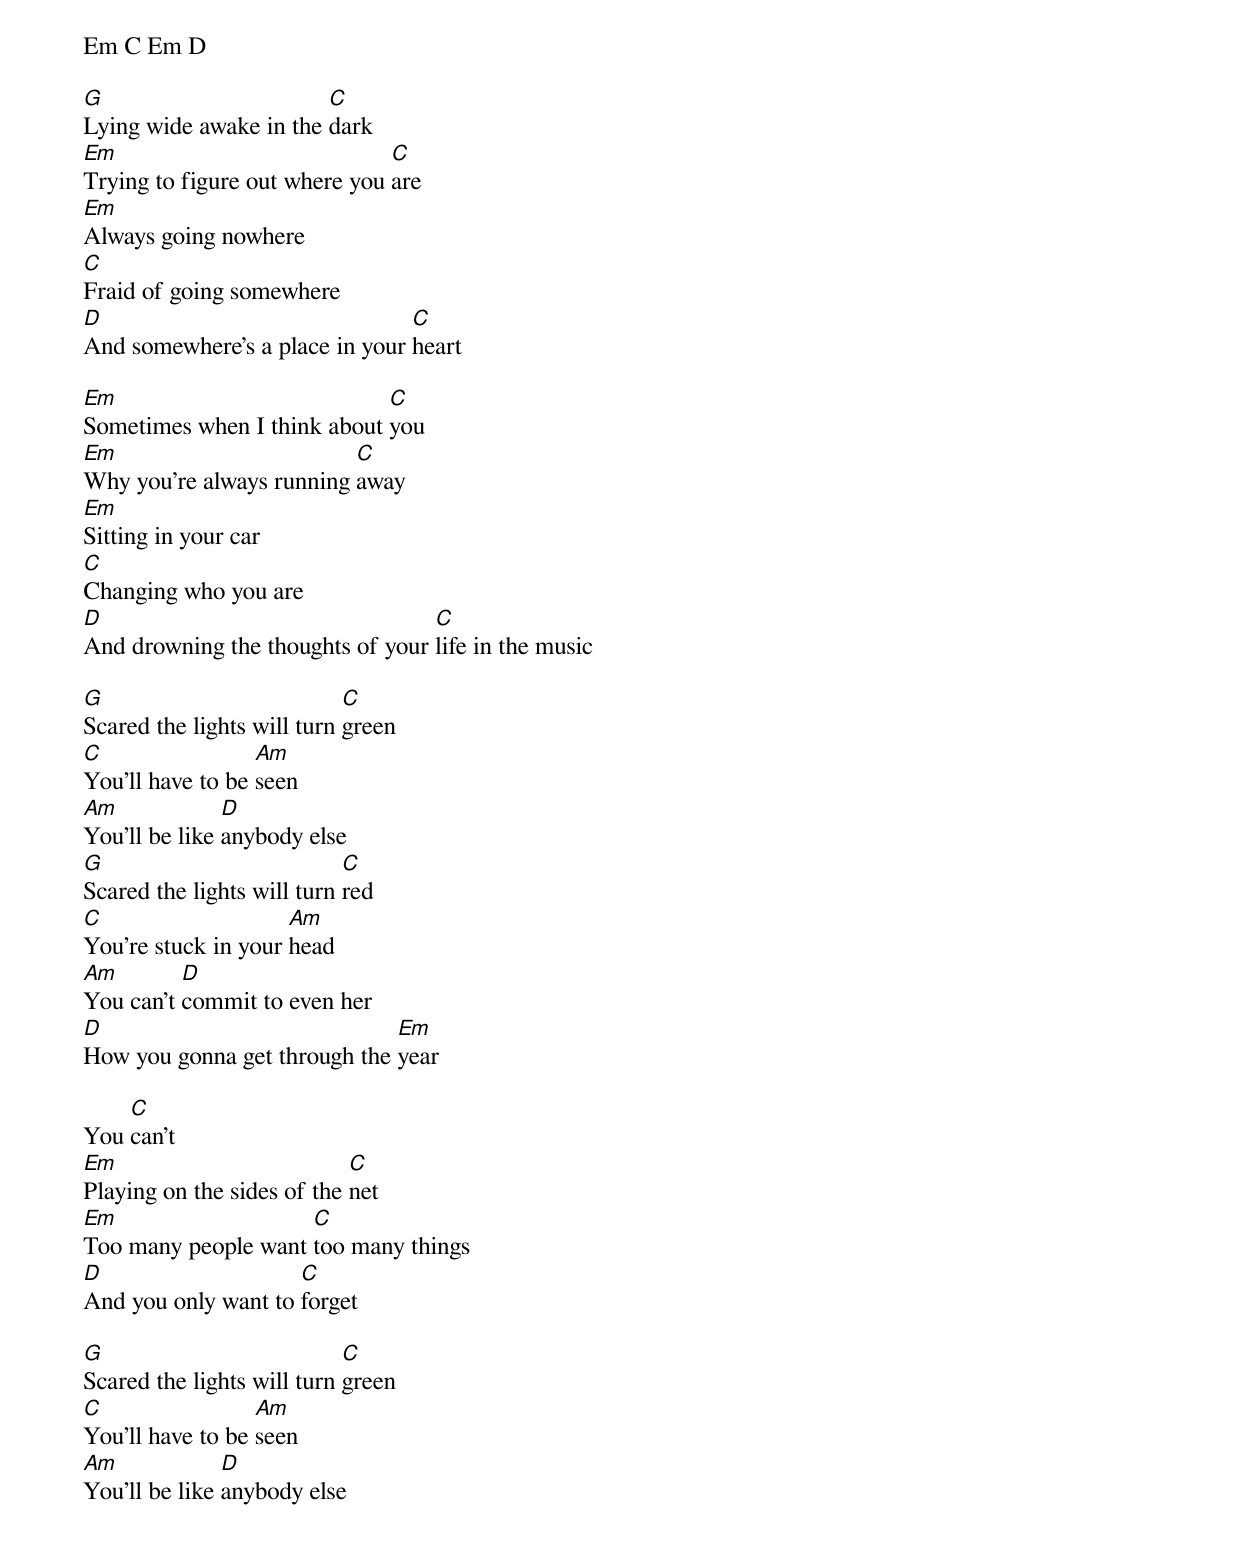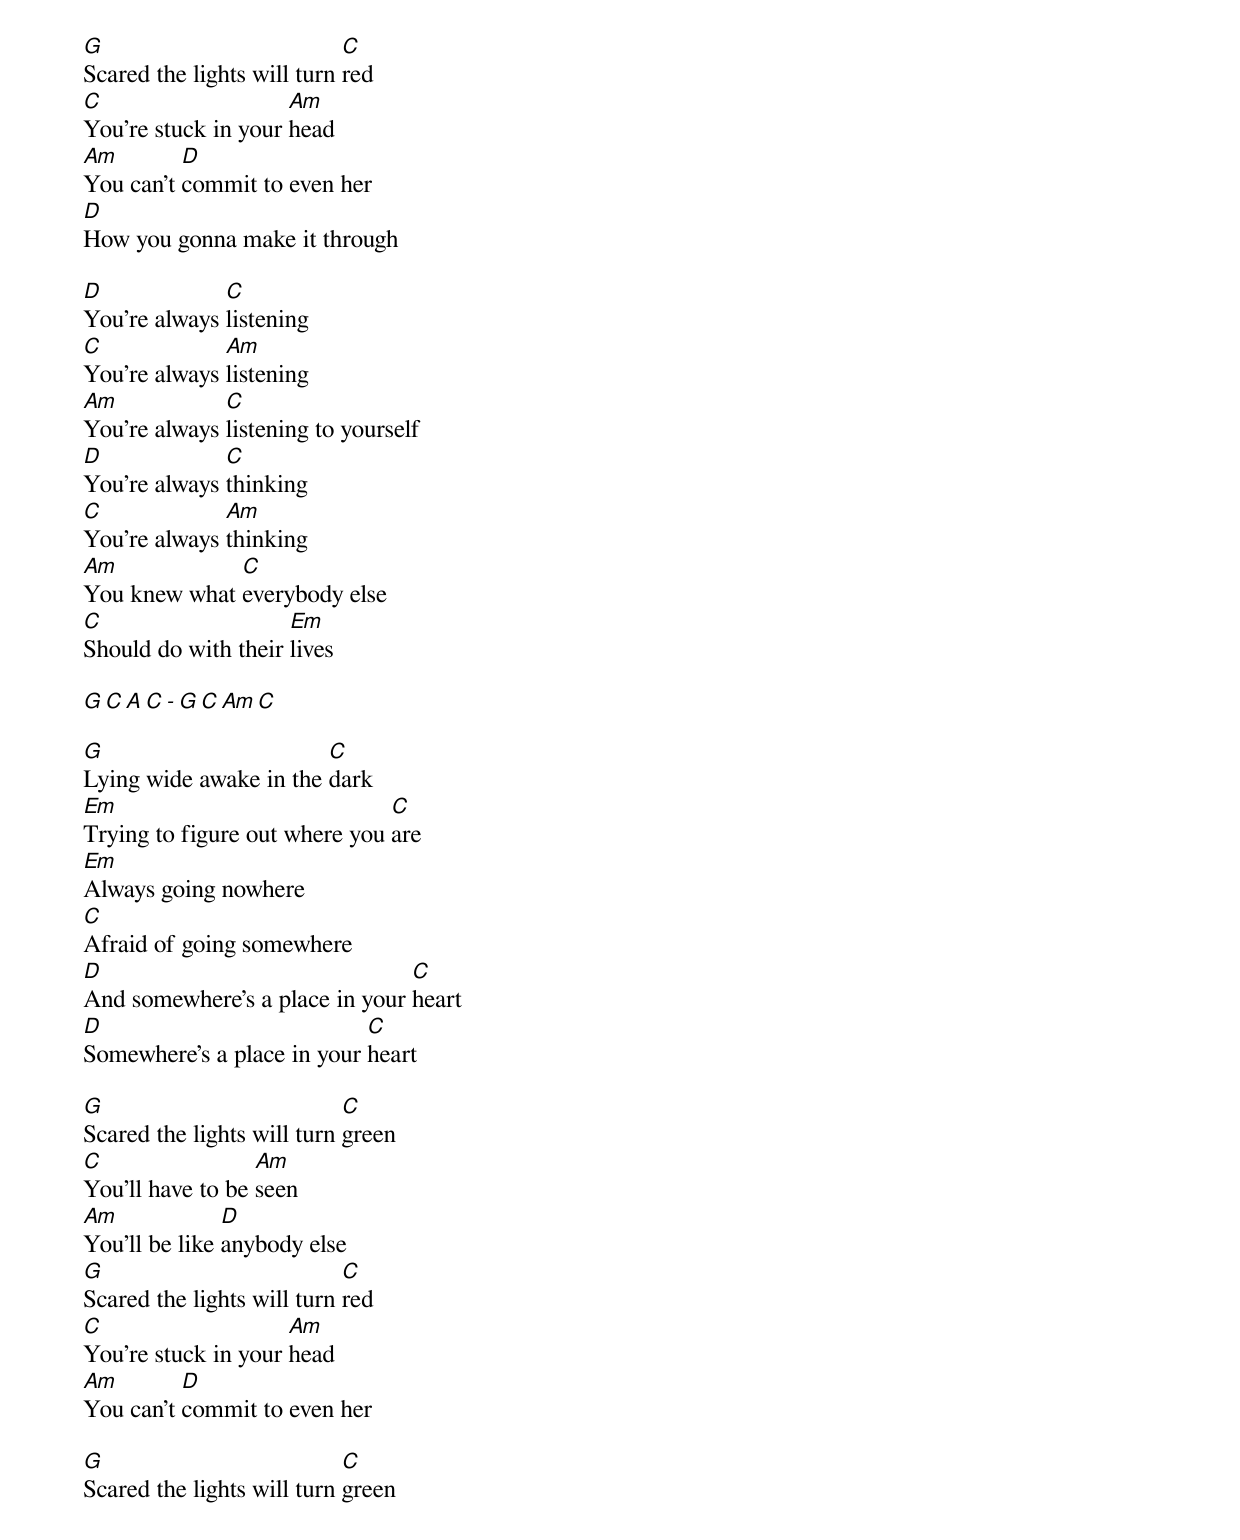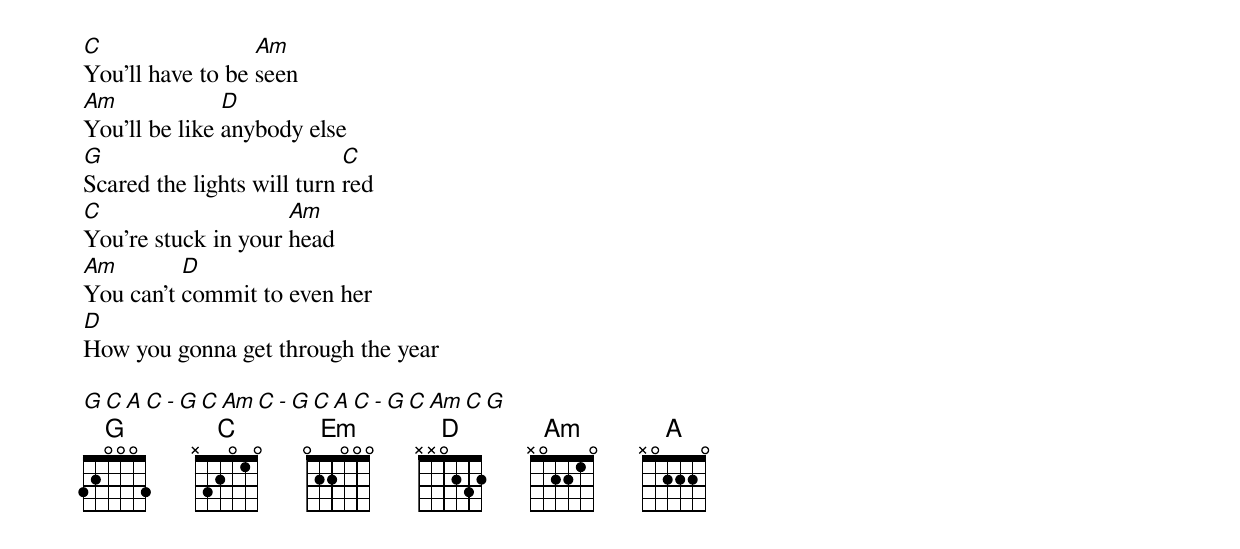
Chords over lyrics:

Em C Em D

G                       C
Lying wide awake in the dark
Em                             C
Trying to figure out where you are
Em
Always going nowhere
C
Fraid of going somewhere
D                               C
And somewhere's a place in your heart

Em                           C
Sometimes when I think about you
Em                        C
Why you're always running away
Em
Sitting in your car
C
Changing who you are
D                                 C
And drowning the thoughts of your life in the music

G                           C
Scared the lights will turn green
C                 Am
You'll have to be seen
Am             D
You'll be like anybody else
G                           C
Scared the lights will turn red
C                    Am
You're stuck in your head
Am        D
You can't commit to even her
D                             Em
How you gonna get through the year

    C
You can't
Em                          C
Playing on the sides of the net
Em                   C
Too many people want too many things
D                    C
And you only want to forget

G                           C
Scared the lights will turn green
C                 Am
You'll have to be seen
Am             D
You'll be like anybody else
G                           C
Scared the lights will turn red
C                    Am
You're stuck in your head
Am        D
You can't commit to even her
D
How you gonna make it through

D             C
You're always listening
C             Am
You're always listening
Am            C
You're always listening to yourself
D             C
You're always thinking
C             Am
You're always thinking
Am            C
You knew what everybody else
C                    Em
Should do with their lives

G C A C - G C Am C

G                       C
Lying wide awake in the dark
Em                             C
Trying to figure out where you are
Em
Always going nowhere
C
Afraid of going somewhere
D                               C
And somewhere's a place in your heart
D                           C
Somewhere's a place in your heart

G                           C
Scared the lights will turn green
C                 Am
You'll have to be seen
Am             D
You'll be like anybody else
G                           C
Scared the lights will turn red
C                    Am
You're stuck in your head
Am        D
You can't commit to even her

G                           C
Scared the lights will turn green
C                 Am
You'll have to be seen
Am             D
You'll be like anybody else
G                           C
Scared the lights will turn red
C                    Am
You're stuck in your head
Am        D
You can't commit to even her
D
How you gonna get through the year

G C A C - G C Am C - G C A C - G C Am C G
